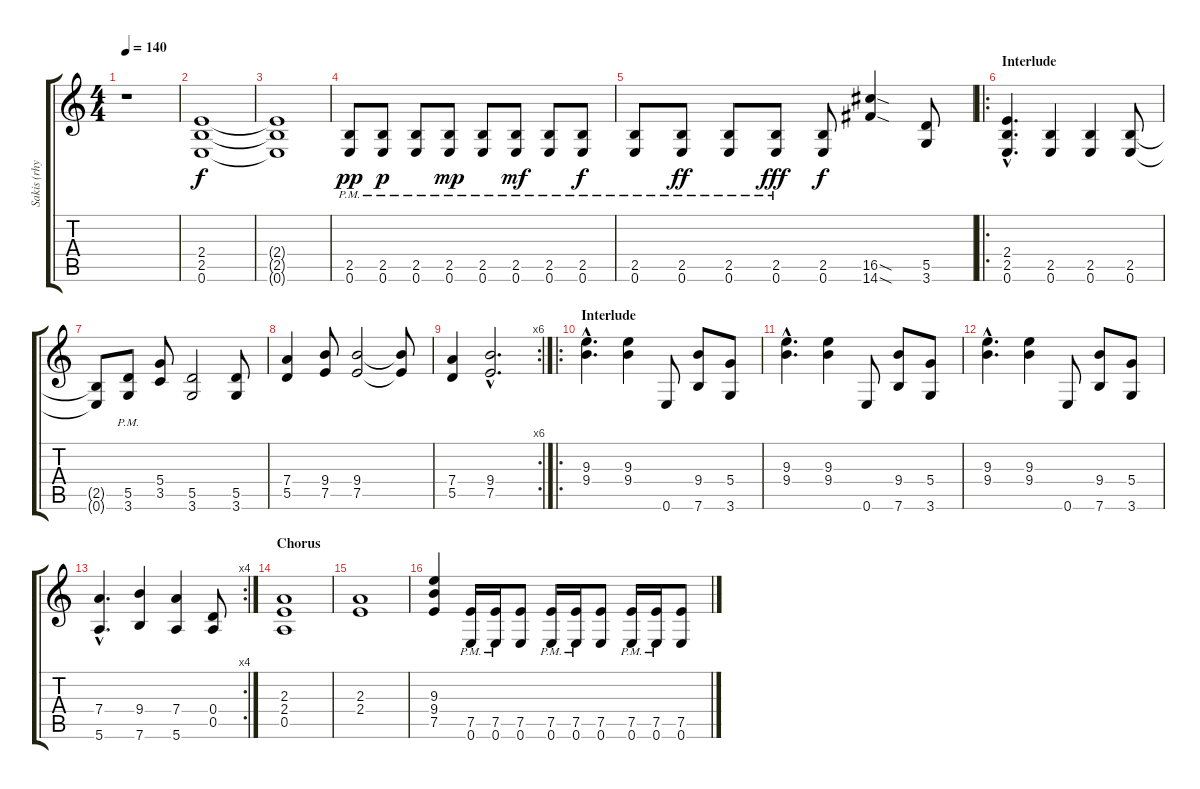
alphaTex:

\track ("Sakis (rhythm guitar)" "Sakis (rhy") {instrument distortionguitar}
\staff {score tabs}
\tuning (E4 B3 G3 D3 A2 E2) {hide}
\ts (4 4)
\tempo 140
\clef g2
\ks c
r.1{dy f} |
(2.4 2.5 0.6).1 |
(2.4{t} 2.5{t} 0.6{t}).1 |
(2.5{pm} 0.6{pm}).8{dy pp} (2.5{pm} 0.6{pm}).8{dy p} (2.5{pm} 0.6{pm}).8 (2.5{pm} 0.6{pm}).8{dy mp} (2.5{pm} 0.6{pm}).8 (2.5{pm} 0.6{pm}).8{dy mf} (2.5{pm} 0.6{pm}).8 (2.5{pm} 0.6{pm}).8{dy f} |
(2.5{pm} 0.6{pm}).8 (2.5{pm} 0.6{pm}).8{dy ff} (2.5{pm} 0.6{pm}).8 (2.5{pm} 0.6{pm}).8{dy fff} (2.5 0.6).8{dy f} (16.5{sod} 14.6{sod}).4 (5.5 3.6).8 |
\ro
\section ("" "Interlude")
(2.4{hac} 2.5{hac} 0.6{hac}).4{d} (2.5 0.6).4 (2.5 0.6).4 (2.5 0.6).8 |
(2.5{t} 0.6{t}).8 (5.5{pm} 3.6{pm}).8 (5.4 3.5).8 (5.5 3.6).2 (5.5 3.6).8 |
(7.4 5.5).4 (9.4 7.5).8 (9.4 7.5).2 (9.4{t} 7.5{t}).8 |
\rc 6
(7.4 5.5).4 (9.4{hac} 7.5{hac}).2{d} |
\ro
\section ("" "Interlude")
(9.3{hac} 9.4{hac}).4{d} (9.3 9.4).4 0.6.8 (9.4 7.6).8 (5.4 3.6).8 |
(9.3{hac} 9.4{hac}).4{d} (9.3 9.4).4 0.6.8 (9.4 7.6).8 (5.4 3.6).8 |
(9.3{hac} 9.4{hac}).4{d} (9.3 9.4).4 0.6.8 (9.4 7.6).8 (5.4 3.6).8 |
\rc 4
(7.4{hac} 5.6{hac}).4{d} (9.4 7.6).4 (7.4 5.6).4 (0.4 0.5).8 |
\section ("" "Chorus")
(2.3 2.4 0.5).1 |
(2.3 2.4).1 |
(9.3 9.4 7.5).4 (7.5{pm} 0.6{pm}).16 (7.5{pm} 0.6{pm}).16 (7.5 0.6).8 (7.5{pm} 0.6{pm}).16 (7.5{pm} 0.6{pm}).16 (7.5 0.6).8 (7.5{pm} 0.6{pm}).16 (7.5{pm} 0.6{pm}).16 (7.5 0.6).8
